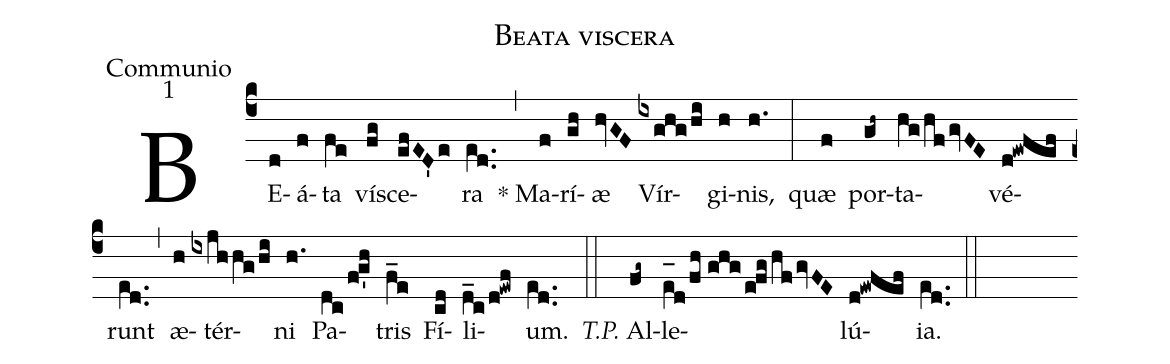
name:Beata viscera;
office-part:Communio;
mode:1;
%%
(c4) BE(d)á(f)ta(fe) ví(fg)sce(efED'e)ra(e[ll:1]d..) (,) * Ma(f)rí(gh)æ(hvGF) Vír(ixghg/hi)gi(h)nis,(h.) (:) quæ(f) por(gh~)ta(hg/hfgvFE)vé(d!ewfef)runt(e[ll:1]d..) (,) æ(h)tér(ixjhhg/hi)ni(h.) Pa(dc/fg'h)tris(f_e) Fí(cd)li(d_c/d!ewf)um.(e[ll:1]d..) (::) <i>T.P.</i> Al(fg~)le(e_[oh:h][ll:1]d/fh//ghgefghfgvFE)lú(d!ewfef){ia}.(e[ll:1]d..) (::)
